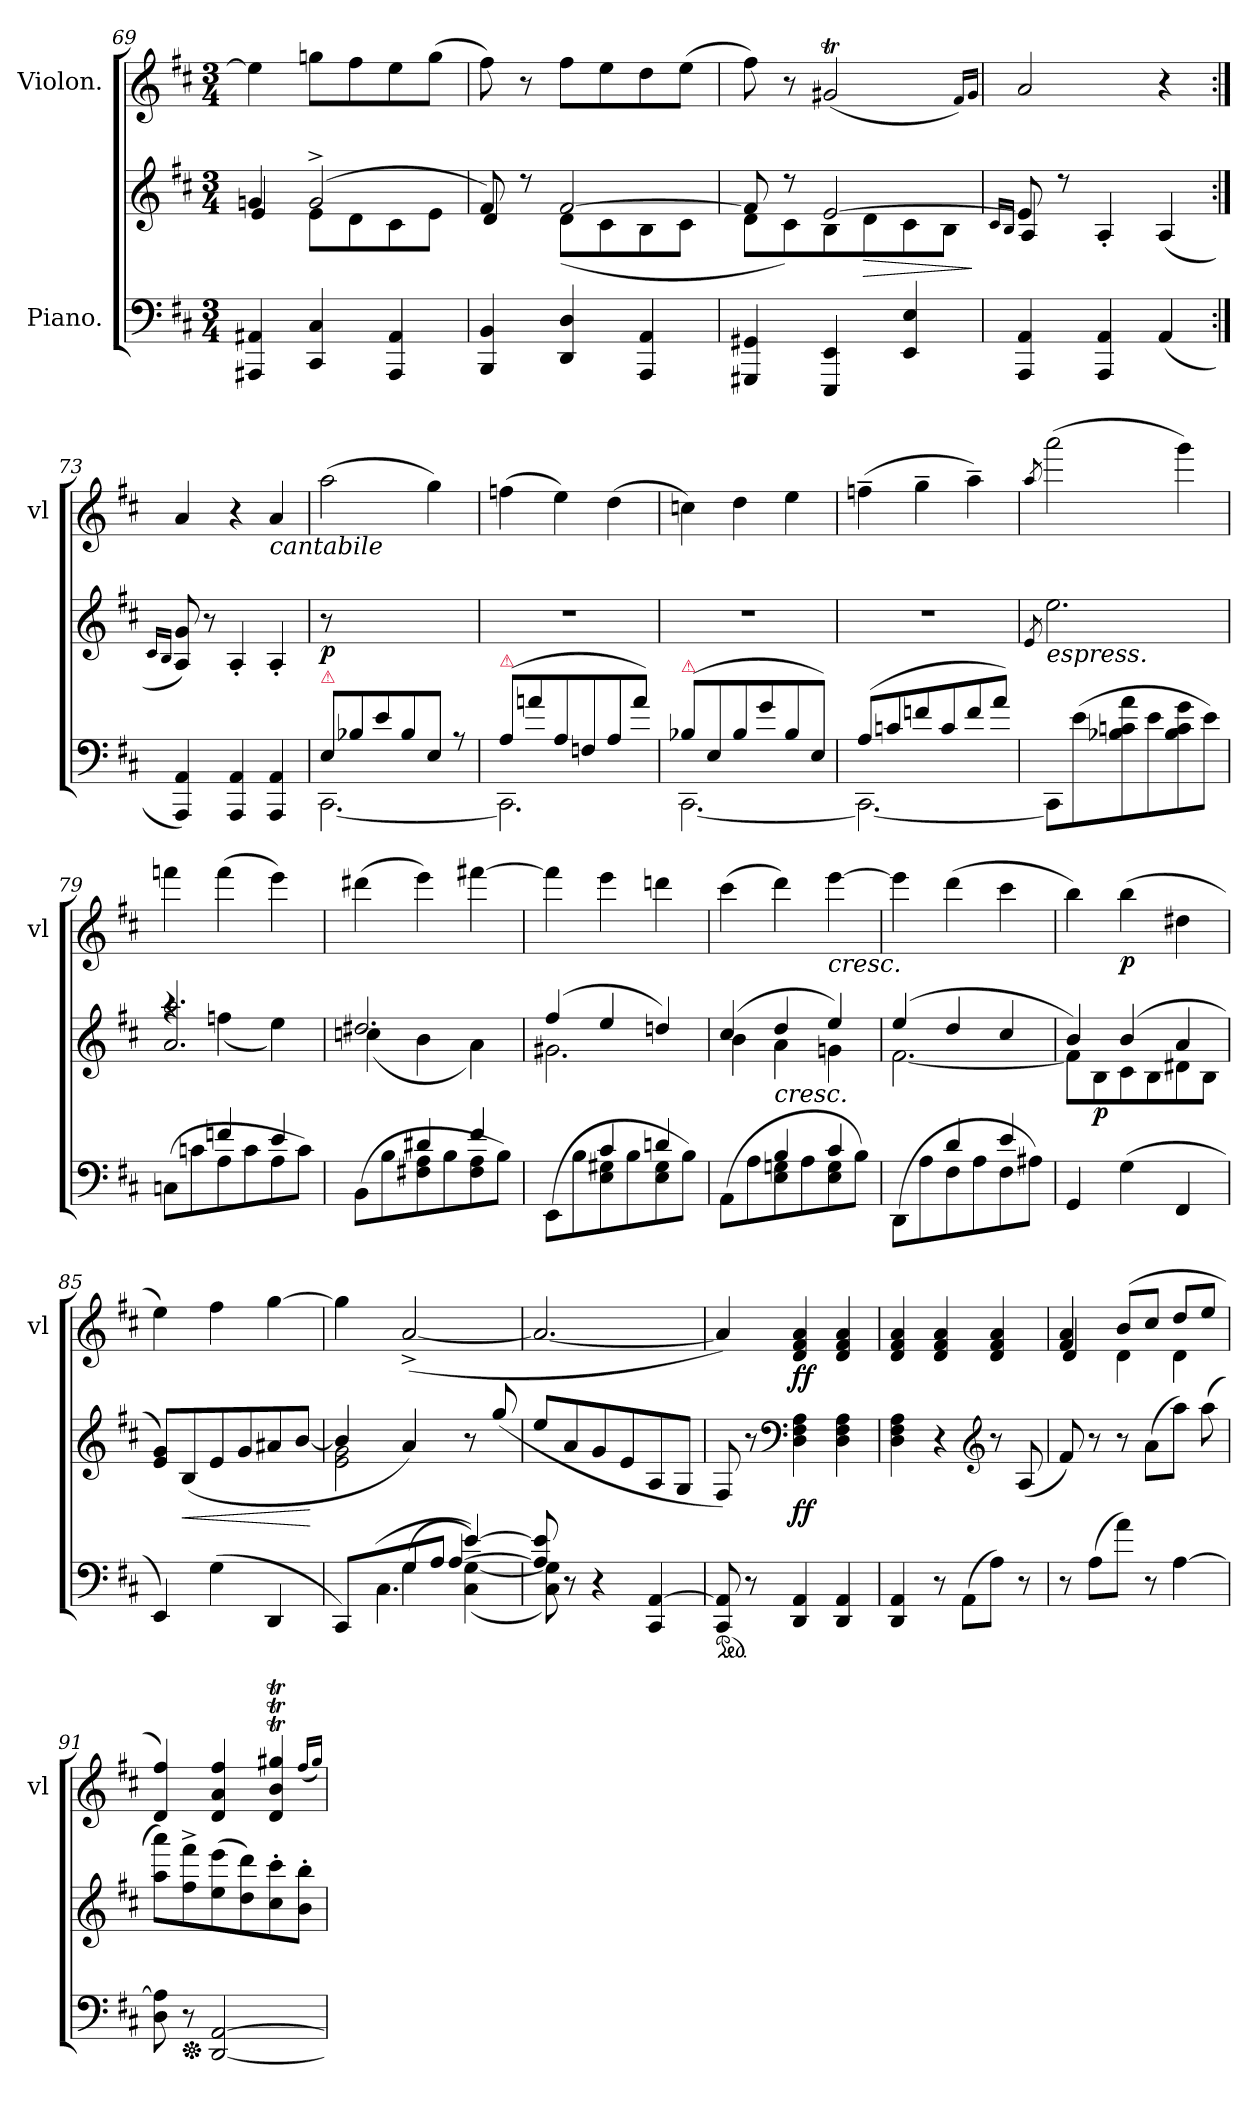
**kern	**kern	**dynam	**kern	**dynam
*part2	*part2	*part2	*part1	*part1
*staff3	*staff2	*staff2/3	*staff1	*staff1
*I"Piano.	*	*	*I"Violon.	*
*	*	*	*I'vl	*
*clefF4	*clefG2	*	*clefG2	*
*k[f#c#]	*k[f#c#]	*	*k[f#c#]	*
*M3/4	*M3/4	*	*M3/4	*
=69	=69	=69	=69	=69
*	*^	*	*	*
4AAA#X/ 4AA#X/	4gn/	4e/	.	4ee!\]	.
4CC#/ 4C#/	(2g^/	8e\L	.	8ggn!\L	.
.	.	8d\	.	8ff#!\	.
4AAA#/ 4AA#/	.	8c#\	.	8ee!\	.
.	.	8e\J	.	(8gg!\J	.
=70	=70	=70	=70	=70	=70
4BBB/ 4BB/	8f#/)	4d/	.	8ff#!\)	.
.	8r	.	.	8r	.
4DD/ 4D/	[2f#/	(8d\L	.	8ff#!\L	.
.	.	8c#\	.	8ee!\	.
4AAA/ 4AA/	.	8B\	.	8dd!\	.
.	.	8c#\J	.	(8ee!\J	.
=71	=71	=71	=71	=71	=71
4GGG#X/ 4GG#X/	8f#/]	8d\L	.	8ff#!\)	.
.	8r	8c#\)	.	8r	.
4EEE/ 4EE/	[2e/	8B\	.	(2g#Xt!/	.
.	.	8d\	>	.	.
4EE/ 4E/	.	8c#\	.	.	.
.	.	8B\J	.	.	.
*	*v	*v	*	*	*
.	.	.	16qqf#!/LL)	.
.	.	.	16qqg#!/JJ	.
.	.	]	.	.
=72	=72	=72	=72	=72
.	16qqc#/LL	.	.	.
.	16qqB/JJ	.	.	.
*	*^	*	*	*
4AAA/ 4AA/	8e/]	4A/	.	2a!/	.
.	8r	.	.	.	.
4AAA/ 4AA/	2ryy	4A'/	.	.	.
(4AA/	.	(4A/	.	4r	.
*	*v	*v	*	*	*
=73:|!	=73:|!	=73:|!	=73:|!	=73:|!
.	16qqc#/LL	.	.	.
.	16qqB/JJ	.	.	.
4AAA/ 4AA/)	8A/ 8g/)	.	4a!/	.
.	8r	.	.	.
4AAA/ 4AA/	4A'/	.	4r	.
!	!	!	!LO:TX:b:i:t=cantabile	!
4AAA/ 4AA/	4A'/	.	4a!/	.
=74	=74	=74	=74	=74
*^	*	*	*	*
!LO:TX:a:color=crimson:t=⚠	!	!	!	!	!
!	!	!	!LO:DY:b	!	!
8E/L	[2.CC#\	8r	p	(2aa!\	.
8B-X/	.	8ryy	.	.	.
8e\	.	4ryy	.	.	.
8B-/	.	.	.	.	.
8E/J	.	4ryy	.	4gg!\)	.
8r	.	.	.	.	.
=75	=75	=75	=75	=75	=75
!LO:TX:a:color=crimson:t=⚠	!	!	!	!	!
(8A/L	2.CC#\]	2.r	.	(4ffn!\	.
8an\	.	.	.	.	.
8A/	.	.	.	4ee!\)	.
8Fn/	.	.	.	.	.
8A/	.	.	.	(4dd!\	.
8a\J)	.	.	.	.	.
=76	=76	=76	=76	=76	=76
!LO:TX:a:color=crimson:t=⚠	!	!	!	!	!
(8B-X/L	[2.CC#\	2.r	.	4ccn!\)	.
8E/	.	.	.	.	.
8B-/	.	.	.	4dd!\	.
8g\	.	.	.	.	.
8B-/	.	.	.	4ee!\	.
8E/J)	.	.	.	.	.
=77	=77	=77	=77	=77	=77
(8A/L	2.CC#\_	2.r	.	(4ffn~!\	.
8cn/	.	.	.	.	.
8fn/	.	.	.	4gg~!\	.
8c/	.	.	.	.	.
8f/	.	.	.	4aa~!\)	.
8a/J)	.	.	.	.	.
*v	*v	*	*	*	*
=78	=78	=78	=78	=78
.	8qe/	.	8qaa!/	.
!	!LO:TX:b:i:t=espress.	!	!	!
8CC#\L]	2.ee\	.	(2aaa!\	.
(8e\	.	.	.	.
8B-X\ 8cn\ 8a\	.	.	.	.
8e\	.	.	.	.
8B-\ 8c\ 8g\	.	.	4ggg!\)	.
8e\J)	.	.	.	.
=79	=79	=79	=79	=79
*^	*^	*	*	*
8ryy	(8Cn\L	2.a/ 2.aa/	4raa	.	4fffn!\	.
8ryy	8cn\	.	.	.	.	.
4fn/	8A\	.	(4ffn\	.	(4fff!\	.
.	8c\	.	.	.	.	.
4e/	8A\	.	4ee\)	.	4eee!\)	.
.	8c\J)	.	.	.	.	.
=80	=80	=80	=80	=80	=80	=80
8ryy	(8BB\L	2.dd#X/	(>4ccn\	.	(4ddd#X!\	.
8ryy	8B\	.	.	.	.	.
4d#X/	8F#X\ 8A\	.	4b\	.	4eee!\)	.
.	8B\	.	.	.	.	.
4f#/	8F#\ 8A\	.	4a\)	.	[4fff#X!\	.
.	8B\J)	.	.	.	.	.
=81	=81	=81	=81	=81	=81	=81
8ryy	(8EE\L	(4ff#/	2.g#X\	.	4fff#!\]	.
8ryy	8B\	.	.	.	.	.
4c#/	8E\ 8G#X\	4ee/	.	.	4eee!\	.
.	8B\	.	.	.	.	.
4dn/	8E\ 8G#\	4ddn/)	.	.	4dddn!\	.
.	8B\J)	.	.	.	.	.
=82	=82	=82	=82	=82	=82	=82
8ryy	(8AA\L	(4cc#/	4b\	.	(4ccc#!\	.
8ryy	8A\	.	.	.	.	.
!	!	!LO:TX:b:i:t=cresc.	!	!	!	!
4B/	8E\ 8Gn\	4dd/	4a\	.	4ddd!\)	.
.	8A\	.	.	.	.	.
!	!	!	!	!	!LO:TX:b:i:t=cresc.	!
4c#/	8E\ 8G\	4ee/)	4gn\	.	[4eee!\	.
.	8B\J)	.	.	.	.	.
=83	=83	=83	=83	=83	=83	=83
8ryy	(8DD\L	(4ee/	[2.f#\	.	4eee!\]	.
8ryy	8A\	.	.	.	.	.
4d/	8F#\	4dd/	.	.	(4ddd!\	.
.	8A\	.	.	.	.	.
4e/	8F#\	4cc#/	.	.	4ccc#!\	.
.	8A#X\J)	.	.	.	.	.
*v	*v	*	*	*	*	*
=84	=84	=84	=84	=84	=84
4GG/	4b/)	8f#\L]	.	4bb!\)	.
.	.	8B\	p	.	.
(4G\	(4b/	8c#\	.	(4bb!\	p
.	.	8B\	.	.	.
4FF#/	4a/	8d#X\	.	4dd#X!\	.
.	.	8B\J	.	.	.
*	*v	*v	*	*	*
=85	=85	=85	=85	=85
4EE/)	8e/ 8g/L)	.	4ee!\)	.
.	(>8B/	<	.	.
(4G\	8e/	.	4ff#!\	.
.	8g/	.	.	.
4DD/	8a#X/	.	[4gg!\	.
.	[8b/J	.	.	.
.	.	[	.	.
=86	=86	=86	=86	=86
*^	*^	*	*	*
*	*^	*	*	*	*	*
8CC#/L)	8ryy	4ryy	4b/]	2e\ 2g\	.	4gg!\]	.
(<8C#/yy	4.C#\	.	.	.	.	.	.
8G/	.	(<4G\	4a/)	.	.	([2a^!/	.
8A/J	.	.	.	.	.	.	.
[4e/	(4C#\ [4G\))	[4A/	8r	4ryy	.	.	.
.	.	.	(8gg/	.	.	.	.
*	*v	*v	*	*	*	*	*
*	*	*v	*v	*	*	*
=87	=87	=87	=87	=87	=87
8A]/ 8e]/	8C#\ 8G]\)	8ee/L	.	2.a!/_	.
8r	8ryy	8a/	.	.	.
4r	4ryy	8g/	.	.	.
.	.	8e/	.	.	.
4CC#/ [4AA/	4ryy	8A/	.	.	.
.	.	8G/J	.	.	.
*v	*v	*	*	*	*
=88	=88	=88	=88	=88
*ped	*	*	*	*
8CC#/ 8AA]/	8F#/)	.	4a!/])	.
8r	8r	.	.	.
*	*clefF4	*	*	*
4DD/ 4AA/	4D\ 4F#\ 4A\	ff	4d!/ 4f#!/ 4a!/	ff
4DD/ 4AA/	4D\ 4F#\ 4A\	.	4d!/ 4f#!/ 4a!/	.
=89	=89	=89	=89	=89
4DD/ 4AA/	4D\ 4F#\ 4A\	.	4d!/ 4f#!/ 4a!/	.
8r	4r	.	4d!/ 4f#!/ 4a!/	.
(8AA\L	.	.	.	.
*	*clefG2	*	*	*
8A\J)	8r	.	4d!/ 4f#!/ 4a!/	.
8r	(8A/	.	.	.
=90	=90	=90	=90	=90
*	*	*	*^	*
8r	8f#/)	.	4f#!/ 4a!/	4d/	.
(8A\L	8r	.	.	.	.
8a\J)	8r	.	(8b!/L	4d\	.
8r	(8a\L	.	8cc#!/J	.	.
[4A\	8aa\J)	.	8dd!/L	4d\	.
.	(8aa\	.	8ee!/J	.	.
*	*	*	*v	*v	*
=91	=91	=91	=91	=91
8D\ 8A]\	8aa\ 8aaa\L)	.	4d!/ 4ff#!/)	.
*Xped	*	*	*	*
8r	8ff#^\ 8fff#^\	.	.	.
[2DD/ [2AA/	(8ee\ 8eee\	.	4d!/ 4a!/ 4ff#!/	.
.	8dd\ 8ddd\)	.	.	.
.	8cc#'\ 8ccc#'\	.	4d!T/ 4b!T/ 4gg#X!T/	.
.	8b'\ 8bb'\J	.	.	.
.	.	.	(16qqff#!/LL	.
.	.	.	16qqgg#!/JJ)	.
=	=	=	=	=
*-	*-	*-	*-	*-
